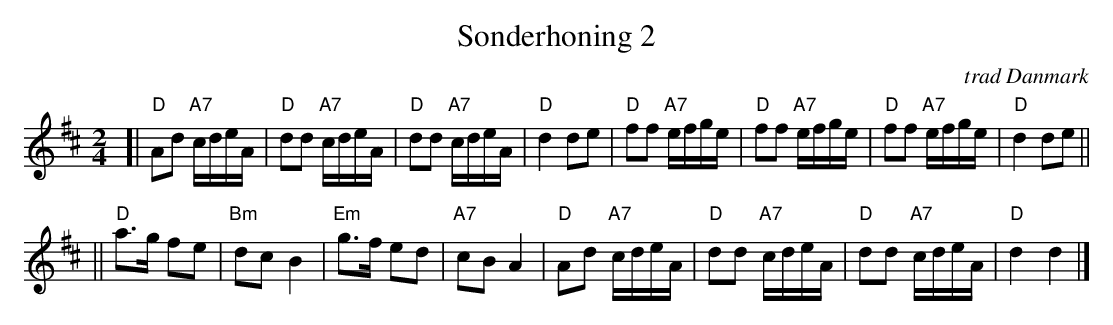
X:1
T: S\onderhoning 2
O: trad Danmark
M: 2/4
L: 1/16
K: D
[| "D"A2d2 "A7"cdeA | "D"d2d2 "A7"cdeA | "D"d2d2 "A7"cdeA | "D"d4 d2e2 \
|  "D"f2f2 "A7"efge | "D"f2f2 "A7"efge | "D"f2f2 "A7"efge | "D"d4 d2e2 ||
|| "D"a3g f2e2 | "Bm"d2c2 B4 | "Em"g3f e2d2 | "A7"c2B2 A4 \
|  "D"A2d2 "A7"cdeA | "D"d2d2 "A7"cdeA | "D"d2d2 "A7"cdeA | "D"d4 d4 |]
